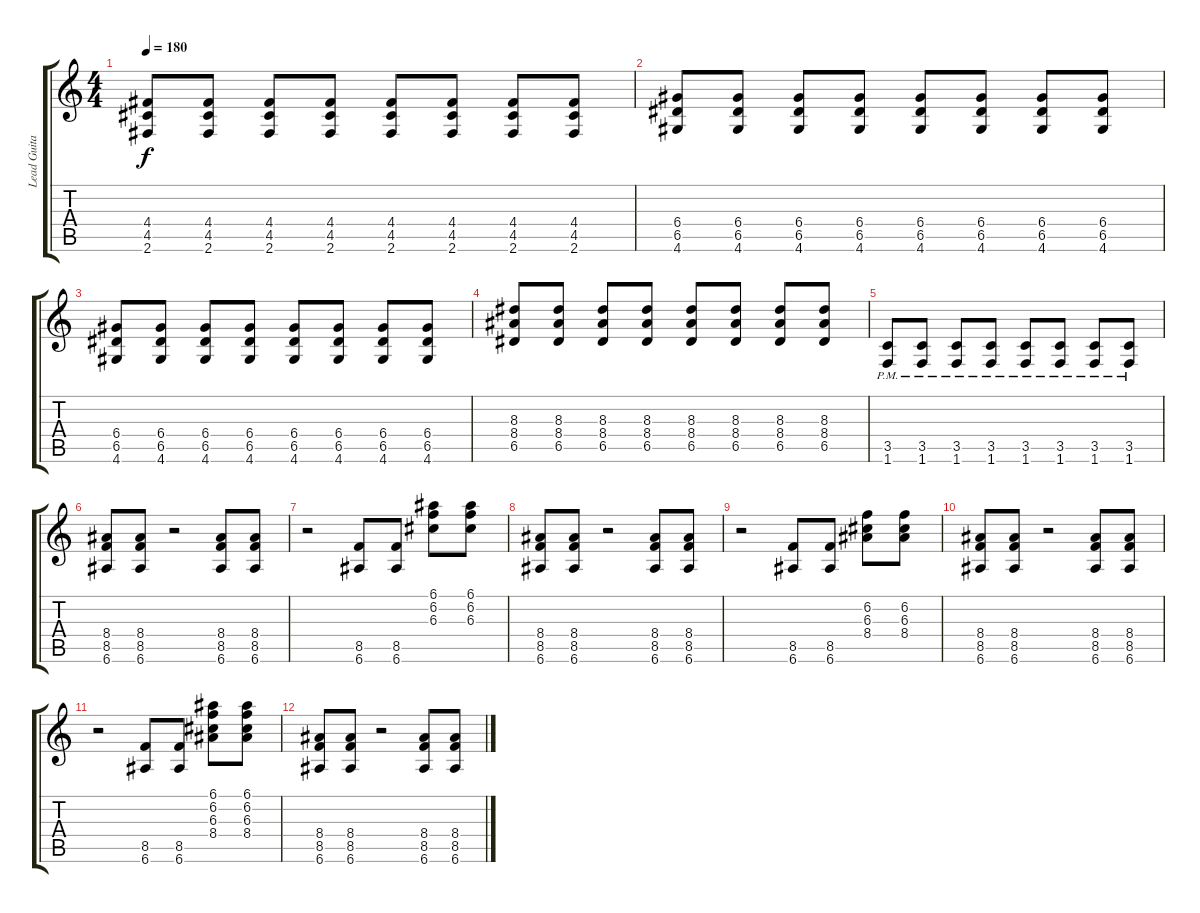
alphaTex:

\track ("Lead Guitar" "Lead Guita") {instrument distortionguitar}
\staff {score tabs}
\tuning (E4 B3 G3 D3 A2 E2) {hide}
\ts (4 4)
\tempo 180
\clef g2
\ks c
(4.4 4.5 2.6).8{dy f} (4.4 4.5 2.6).8 (4.4 4.5 2.6).8 (4.4 4.5 2.6).8 (4.4 4.5 2.6).8 (4.4 4.5 2.6).8 (4.4 4.5 2.6).8 (4.4 4.5 2.6).8 |
(6.4 6.5 4.6).8 (6.4 6.5 4.6).8 (6.4 6.5 4.6).8 (6.4 6.5 4.6).8 (6.4 6.5 4.6).8 (6.4 6.5 4.6).8 (6.4 6.5 4.6).8 (6.4 6.5 4.6).8 |
(6.4 6.5 4.6).8 (6.4 6.5 4.6).8 (6.4 6.5 4.6).8 (6.4 6.5 4.6).8 (6.4 6.5 4.6).8 (6.4 6.5 4.6).8 (6.4 6.5 4.6).8 (6.4 6.5 4.6).8 |
(8.3 8.4 6.5).8 (8.3 8.4 6.5).8 (8.3 8.4 6.5).8 (8.3 8.4 6.5).8 (8.3 8.4 6.5).8 (8.3 8.4 6.5).8 (8.3 8.4 6.5).8 (8.3 8.4 6.5).8 |
(3.5{pm} 1.6{pm}).8 (3.5{pm} 1.6{pm}).8 (3.5{pm} 1.6{pm}).8 (3.5{pm} 1.6{pm}).8 (3.5{pm} 1.6{pm}).8 (3.5{pm} 1.6{pm}).8 (3.5{pm} 1.6{pm}).8 (3.5{pm} 1.6{pm}).8 |
(8.4 8.5 6.6).8 (8.4 8.5 6.6).8 r.2 (8.4 8.5 6.6).8 (8.4 8.5 6.6).8 |
r.2 (8.5 6.6).8 (8.5 6.6).8 (6.1 6.2 6.3).8 (6.1 6.2 6.3).8 |
(8.4 8.5 6.6).8 (8.4 8.5 6.6).8 r.2 (8.4 8.5 6.6).8 (8.4 8.5 6.6).8 |
r.2 (8.5 6.6).8 (8.5 6.6).8 (6.2 6.3 8.4).8 (6.2 6.3 8.4).8 |
(8.4 8.5 6.6).8 (8.4 8.5 6.6).8 r.2 (8.4 8.5 6.6).8 (8.4 8.5 6.6).8 |
r.2 (8.5 6.6).8 (8.5 6.6).8 (6.1 6.2 6.3 8.4).8 (6.1 6.2 6.3 8.4).8 |
(8.4 8.5 6.6).8 (8.4 8.5 6.6).8 r.2 (8.4 8.5 6.6).8 (8.4 8.5 6.6).8
